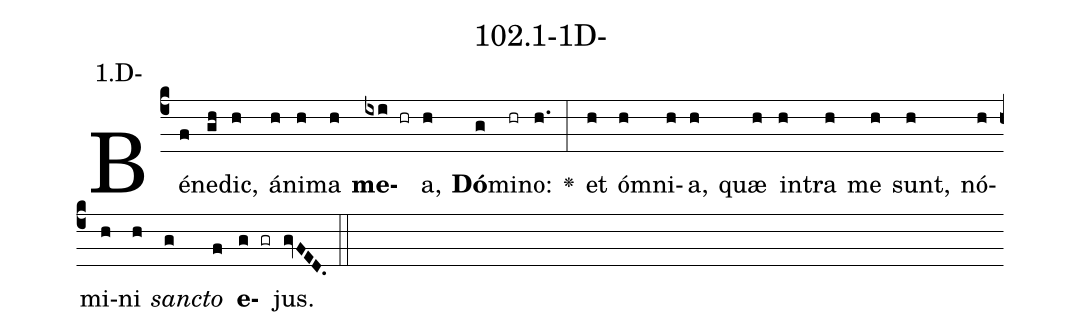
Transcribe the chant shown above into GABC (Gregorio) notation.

name: 102.1-1D-;
annotation: 1.D-;
%%
(c4)Bé(f)ne(gh)dic,(h) á(h)ni(h)ma(h) <b>me</b>(ixi hr)a,(h) <b>Dó</b>(g)mi(hr)no:(h.) <v>\greheightstar</v>(:) et(h) óm(h)ni(h)a,(h) quæ(h) in(h)tra(h) me(h) sunt,(h) nó(h)mi(h)ni(h) <i>sanc</i>(g)<i>to</i>(f) <b>e</b>(g gr)jus.(gvFED.) (::)


%E(h) u(h) o(g) u(f) a(g) e.(gvFED.) (::)
